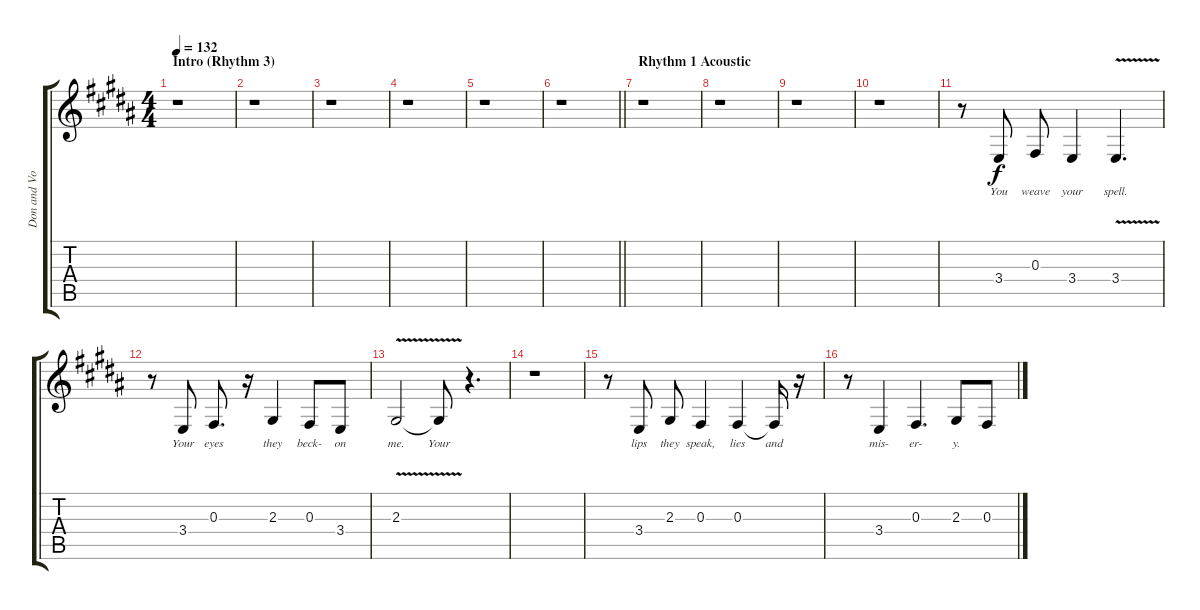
\track ("Don and Vocals" "Don and Vo") {instrument ocarina}
\staff {score tabs}
\tuning (Eb4 Bb3 Gb3 Db3 Ab2 Eb2) {hide}
\ts (4 4)
\section ("" "Intro (Rhythm 3)")
\tempo 132
\clef g2
\ks g#minor
r.1{dy f instrument ocarina} |
r.1 |
r.1 |
r.1 |
r.1 |
\barLineRight lightlight
r.1 |
\section ("" "Rhythm 1 Acoustic")
r.1 |
r.1 |
r.1 |
r.1 |
r.8 3.4.8{lyrics (0 "You") lyrics (1 "") lyrics (2 "") lyrics (3 "") lyrics (4 "")} 0.3.8{lyrics (0 "weave") lyrics (1 "") lyrics (2 "") lyrics (3 "") lyrics (4 "")} 3.4.4{lyrics (0 "your") lyrics (1 "") lyrics (2 "") lyrics (3 "") lyrics (4 "")} 3.4{v}.4{d lyrics (0 "spell.") lyrics (1 "") lyrics (2 "") lyrics (3 "") lyrics (4 "")} |
r.8 3.4.8{lyrics (0 "Your") lyrics (1 "") lyrics (2 "") lyrics (3 "") lyrics (4 "")} 0.3.8{d lyrics (0 "eyes") lyrics (1 "") lyrics (2 "") lyrics (3 "") lyrics (4 "")} r.16 2.3.4{lyrics (0 "they") lyrics (1 "") lyrics (2 "") lyrics (3 "") lyrics (4 "")} 0.3.8{lyrics (0 "beck-") lyrics (1 "") lyrics (2 "") lyrics (3 "") lyrics (4 "")} 3.4.8{lyrics (0 "on") lyrics (1 "") lyrics (2 "") lyrics (3 "") lyrics (4 "")} |
2.3{v}.2{lyrics (0 "me.") lyrics (1 "") lyrics (2 "") lyrics (3 "") lyrics (4 "")} 2.3{t}.8{lyrics (0 "Your") lyrics (1 "") lyrics (2 "") lyrics (3 "") lyrics (4 "")} r.4{d} |
r.1 |
r.8 3.4.8{lyrics (0 "lips") lyrics (1 "") lyrics (2 "") lyrics (3 "") lyrics (4 "")} 2.3.8{lyrics (0 "they") lyrics (1 "") lyrics (2 "") lyrics (3 "") lyrics (4 "")} 0.3.4{lyrics (0 "speak,") lyrics (1 "") lyrics (2 "") lyrics (3 "") lyrics (4 "")} 0.3.4{lyrics (0 "lies") lyrics (1 "") lyrics (2 "") lyrics (3 "") lyrics (4 "")} 0.3{t}.16{lyrics (0 "and") lyrics (1 "") lyrics (2 "") lyrics (3 "") lyrics (4 "")} r.16 |
r.8 3.4.4{lyrics (0 "mis-") lyrics (1 "") lyrics (2 "") lyrics (3 "") lyrics (4 "")} 0.3.4{d lyrics (0 "er-") lyrics (1 "") lyrics (2 "") lyrics (3 "") lyrics (4 "")} 2.3.8{lyrics (0 "y.") lyrics (1 "") lyrics (2 "") lyrics (3 "") lyrics (4 "")} 0.3.8{lyrics (0 "") lyrics (1 "") lyrics (2 "") lyrics (3 "") lyrics (4 "")}
